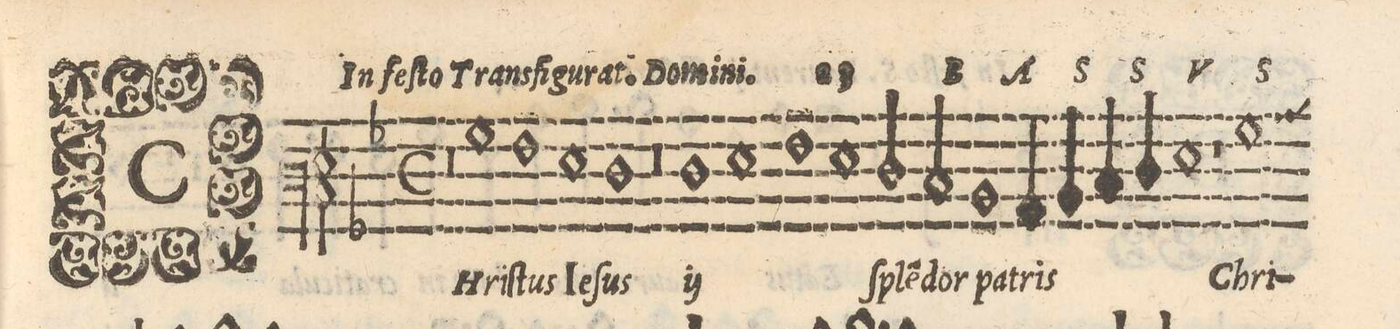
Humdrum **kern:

**kern	**text
*I"BASSVS	*
*clefF3	*
*k[b-]	*
*met(C)	*
*M2/1	*
0r	.
=2-	=2-
1B-	Chri-
1A	-ſtus
=3-	=3-
1G	Ie-
1F	-ſus
=4-	=4-
0r	.
=5-	=5-
*	*ij
1F	Chri-
1G	-ſtus
=6-	=6-
1A	Ie-
1G	-ſus
*	*Xij
=7-	=7-
2F/	ſple(n)-
2E/	-dor
1D	pa-
=8-	=8-
4C/	-tris
4D/	.
4E/	.
4F/	.
1G	.
=9-	=9-
1r	.
1B-	Chri-
*custos:c	*
=10-	=10-
*-	*-
